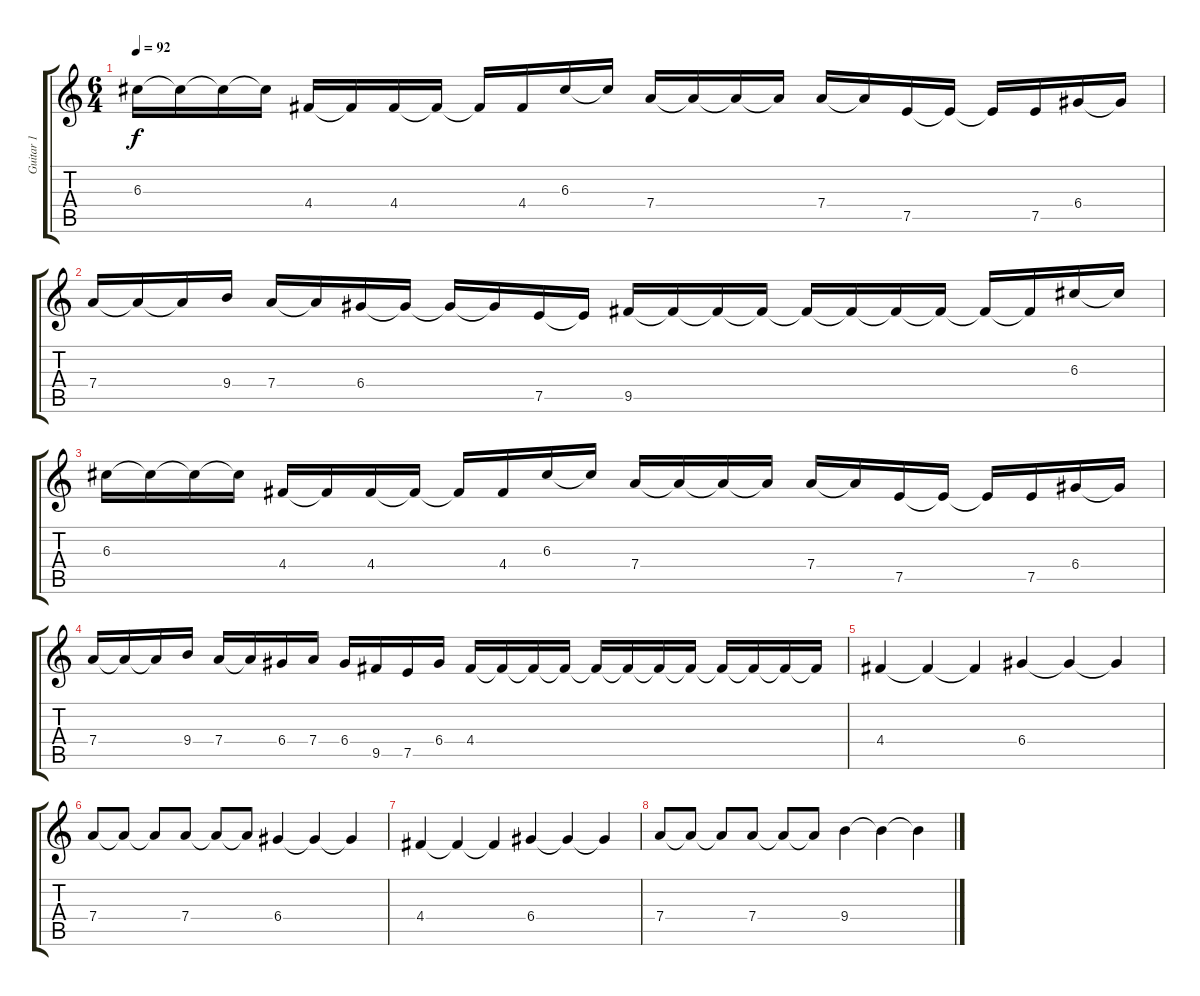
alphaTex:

\track ("Guitar 1" "Guitar 1") {instrument distortionguitar}
\staff {score tabs}
\tuning (E4 B3 G3 D3 A2 E2) {hide}
\ts (6 4)
\tempo 92
\clef g2
\ks c
6.3.16{dy f} 6.3{t}.16 6.3{t}.16 6.3{t}.16 4.4.16 4.4{t}.16 4.4.16 4.4{t}.16 4.4{t}.16 4.4.16 6.3.16 6.3{t}.16 7.4.16 7.4{t}.16 7.4{t}.16 7.4{t}.16 7.4.16 7.4{t}.16 7.5.16 7.5{t}.16 7.5{t}.16 7.5.16 6.4.16 6.4{t}.16 |
7.4.16 7.4{t}.16 7.4{t}.16 9.4.16 7.4.16 7.4{t}.16 6.4.16 6.4{t}.16 6.4{t}.16 6.4{t}.16 7.5.16 7.5{t}.16 9.5.16 9.5{t}.16 9.5{t}.16 9.5{t}.16 9.5{t}.16 9.5{t}.16 9.5{t}.16 9.5{t}.16 9.5{t}.16 9.5{t}.16 6.3.16 6.3{t}.16 |
6.3.16 6.3{t}.16 6.3{t}.16 6.3{t}.16 4.4.16 4.4{t}.16 4.4.16 4.4{t}.16 4.4{t}.16 4.4.16 6.3.16 6.3{t}.16 7.4.16 7.4{t}.16 7.4{t}.16 7.4{t}.16 7.4.16 7.4{t}.16 7.5.16 7.5{t}.16 7.5{t}.16 7.5.16 6.4.16 6.4{t}.16 |
7.4.16 7.4{t}.16 7.4{t}.16 9.4.16 7.4.16 7.4{t}.16 6.4.16 7.4.16 6.4.16 9.5.16 7.5.16 6.4.16 4.4.16 4.4{t}.16 4.4{t}.16 4.4{t}.16 4.4{t}.16 4.4{t}.16 4.4{t}.16 4.4{t}.16 4.4{t}.16 4.4{t}.16 4.4{t}.16 4.4{t}.16 |
4.4.4 4.4{t}.4 4.4{t}.4 6.4.4 6.4{t}.4 6.4{t}.4 |
7.4.8 7.4{t}.8 7.4{t}.8 7.4.8 7.4{t}.8 7.4{t}.8 6.4.4 6.4{t}.4 6.4{t}.4 |
4.4.4 4.4{t}.4 4.4{t}.4 6.4.4 6.4{t}.4 6.4{t}.4 |
7.4.8 7.4{t}.8 7.4{t}.8 7.4.8 7.4{t}.8 7.4{t}.8 9.4.4 9.4{t}.4 9.4{t}.4
